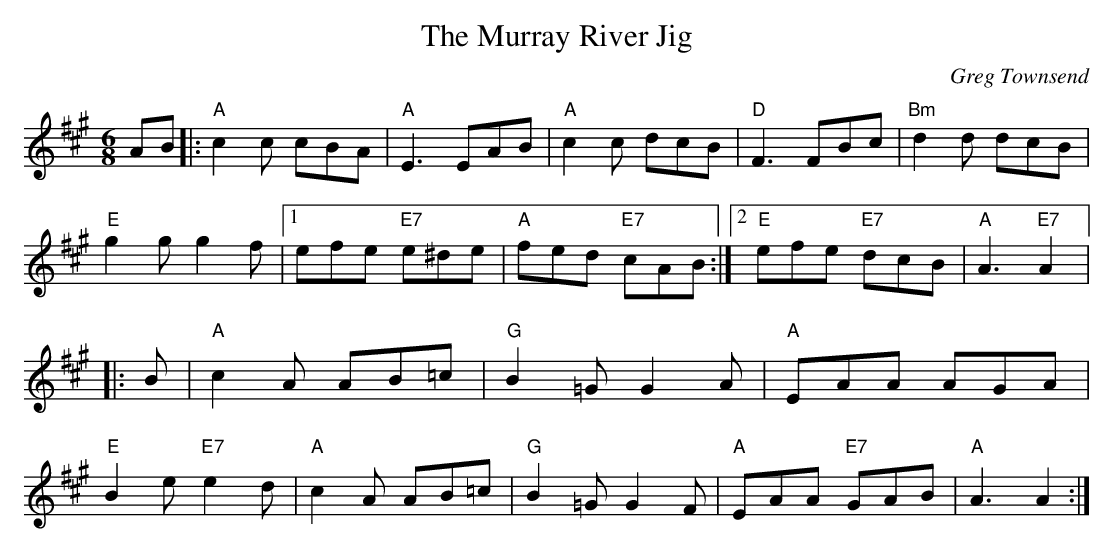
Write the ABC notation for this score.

X:1
T:Murray River Jig, The
C:Greg Townsend
M:6/8
L:1/8
E:12
K:A
AB|:"A"c2 c cBA|"A"E3 EAB|"A"c2 c dcB|"D"F3 FBc|\
"Bm"d2 d dcB|"E"g2 g g2 f|1 efe "E7"e^de|"A"fed "E7"cAB:|2 "E"efe "E7"dcB|"A"A3 "E7"A2\
|:B|"A"c2 A AB=c|"G"B2 =G G2 A|"A"EAA AGA|"E"B2 e "E7"e2 d|\
"A"c2 A AB=c|"G"B2 =G G2 F|"A"EAA "E7"GAB|"A"A3 A2:|**
